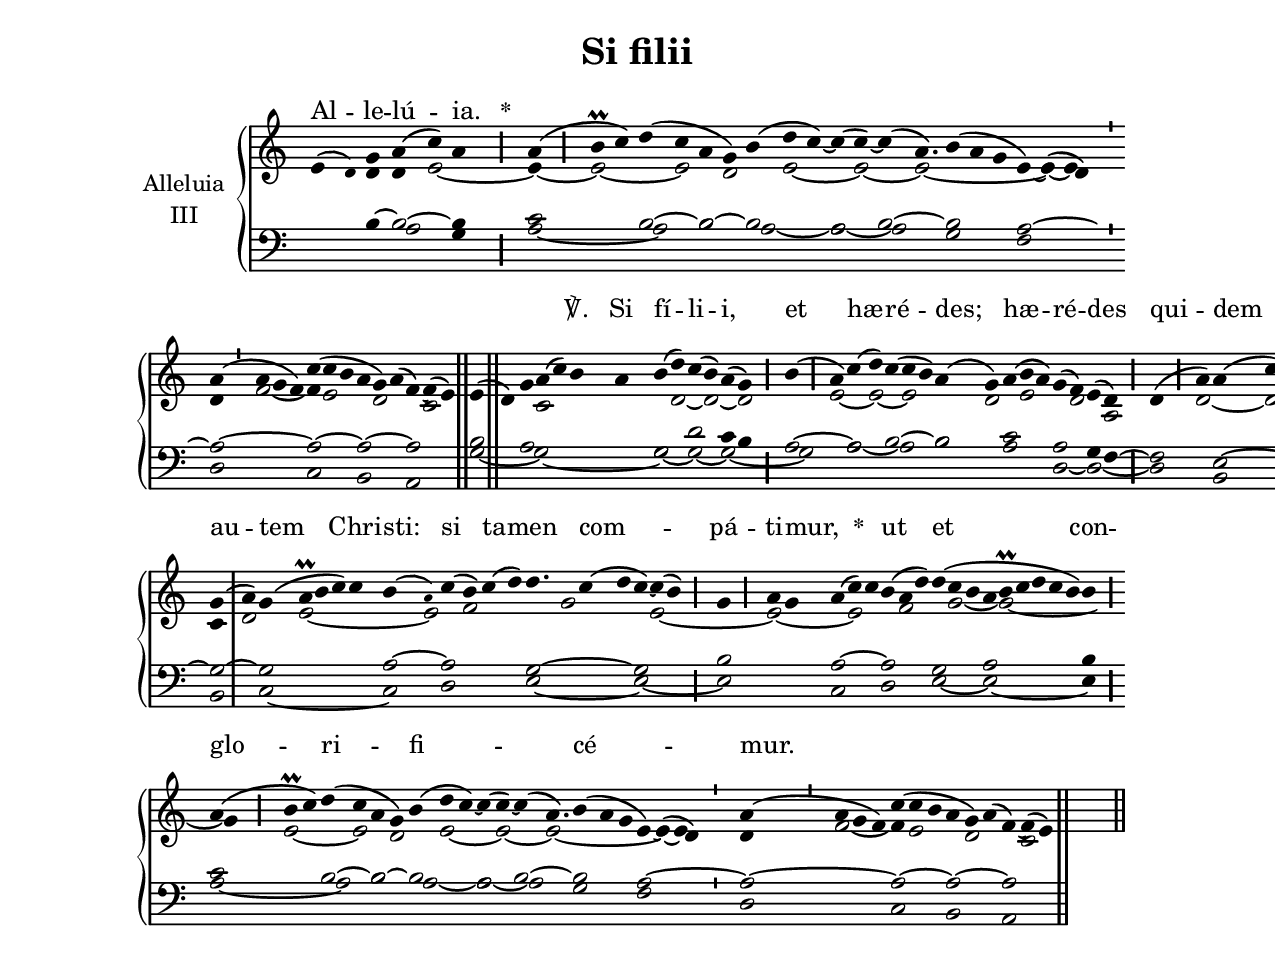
\version "2.18"
\include "gregorian.ly"
\include "noh2.ily"


%Page reference: page iii.154
%(volume.page)

global = {
 \key e \phrygian
 \cadenzaOn 
}

\header {
  title = \markup \center-column {"Si filii" \vspace #1 }
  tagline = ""
  composer = ""
}

\paper {
 #(include-special-characters)
  oddHeaderMarkup = \markup \fill-line {
    \line {}
    \center-column {
      \on-the-fly #first-page     " "
      \on-the-fly #not-first-page "Si filii"
    }
    \line { \on-the-fly #print-page-number-check-first \fromproperty #'page:page-number-string }
  }
  evenHeaderMarkup = \markup \fill-line {
    \line { \on-the-fly #print-page-number-check-first \fromproperty #'page:page-number-string }
    \center-column { "Si filii" }
    \line {}
  }
}

chantText = \lyricmode {
Al -- le -- lú -- ia. 
\set stanza = " * " 
_ _ _ _ _ _ _ _ _ _ ℣. 
Si fí -- li -- i, et hæ -- ré -- des; 
hæ -- ré -- des qui -- dem De -- i, 
co -- hæ -- ré -- des au -- tem Chri -- sti: 
si ta -- men com -- pá -- ti -- mur, _ _ 
\set stanza = " * " 
ut et con -- glo -- ri -- fi -- cé -- mur. 
_ _ _ _ _ _ _ _ _ _ _ }

chantMusic = {
\tieDown   e'4 ( \once \tweak #'font-size #-4 d' ) g'4 a'4 ( c''4) a'4 \divisioMaior
 a'4 ( b'\prall c''4) d''4 ( c''4 a'4 g'4) b'4 ( d''4 c''4) ~ c''4 ( c''4) ~ c''4 ( a'4.) b'4 ( a'4 g'4 e'4) ~ e'4 ( d'4) \divisioMinima
 a'4 ( a'4 g'4 f'4) c''4 ( c''4 b'4 a'4 g'4) a'4 ( f'4) ~ f'4 ( e'4) \finalis
 e'4 ( d'4) g'4 a'4 ( c''4) b'4 a'4 b'4 ( d''4) c''4 ( b'4) a'4 ( g'4) \divisioMaior
 b'4 ( a'4) c''4 ( d''4) c''4 ( c''4 b'4) a'4 ( g'4) a'4 ( b'4 a'4) g'4 ( f'4) e'4 ( d'4) \divisioMaior
 d'4 ( a'4) a'4 ( c''4) c''4 ( c''4 b'4) g'4 ( g'4 f'4) g'4 g'4 ( a'4 g'4) e'4 e'4 \divisioMaxima
 g'4 ( a'4) g'4 ( a'\prall b'4 c''4) c''4 b'4 ( \once \tweak #'font-size #-4 a' ) c''4 ( b'4) c''4 ( d''4) d''4. c''4 ( d''4 c''4) ~ c''4 ( b'4) \divisioMaior
 g'4 a'4 g'4 a'4 ( c''4) c''4 b'4 ( a'4 d''4) d''4 ( c''4 b'4 a'4 b'\prall c''4 d''4 c''4 b'4) b'4 \divisioMaior
 a'4 ( b'\prall c''4) d''4 ( c''4 a'4 g'4) b'4 ( d''4 c''4) ~ c''4 ( c''4) ~ c''4 ( a'4.) b'4 ( a'4 g'4 e'4) ~ e'4 ( d'4) \divisioMinima
 a'4 ( a'4 g'4 f'4) c''4 ( c''4 b'4 a'4 g'4) a'4 ( f'4) ~ f'4 ( e'4) \finalis

}

altoMusic = {
r4 \tiny d' \normalsize4 d'4 e'2 ~ e'4 ~ \divisioMaior
e'2*3/2 ~ e'2 d'2 e'2*3/2 ~ e'2 ~ e'2*11/4 ~ e'4 ~ e'4 d'4 \divisioMinima
f'2*3/2 ~ f'4 e'2*3/2 d'2*3/2 c'2*3/2 \finalis
r2 c'2*5/2 d'2 ~ d'2 ~ d'2 \divisioMaior
e'2 ~ e'2 ~ e'2*3/2 d'2 e'2*3/2 d'2 a2 \divisioMaior
d'2 ~ d'2 c'2*3/2 ~ c'2*4/2 d'2*3/2 ~ d'4 c'4 \divisioMaxima
d'2 e'2*5/2 ~ e'2 f'2*4/2 g'2*7/4 e'2*3/2 ~ \divisioMaior
e'2*3/2 ~ e'2*3/2 f'2*3/2 g'2*3/2 ~ g'2*6/2 ~ g'4 \divisioMaior
e'2*3/2 ~ e'2 d'2 e'2*3/2 ~ e'2 ~ e'2*11/4 ~ e'4 ~ e'4 d'4 \divisioMinima
f'2*3/2 ~ f'4 e'2*3/2 d'2*3/2 c'2*3/2 \finalis
}

tenorMusic = {
r2 b4 ~ b2 ~ b4 \divisioMaior
c'2*3/2 b2 ~ b2 ~ b2*3/2 a2 b2*5/4 ~ b2*3/2 a2*3/2 ~ \divisioMinima
a2*4/2 ~ a2*3/2 ~ a2*3/2 ~ a2*3/2 \finalis
b2 a2*5/2 g2 d'2 c'4 b4 \divisioMaior
a2 ~ a2 b2*3/2 ~ b2 c'2*3/2 a2 g4 f4 ~ \divisioMaior
f2 e2 ~ e2*3/2 g2*4/2 ~ g2*3/2 ~ g2 ~ \divisioMaxima
g2 ~ g2*5/2 a2 ~ a2*4/2 g2*7/4 ~ g2*3/2 \divisioMaior
b2*3/2 a2*3/2 ~ a2*3/2 g2*3/2 a2*6/2 b4 \divisioMaior
c'2*3/2 b2 ~ b2 ~ b2*3/2 a2 b2*5/4 ~ b2*3/2 a2*3/2 ~ \divisioMinima
a2*4/2 ~ a2*3/2 ~ a2*3/2 ~ a2*3/2 \finalis
}

bassMusic = {
r2*3/2 a2 g4 \divisioMaior
a2*3/2 ~ a2 b2 a2*3/2 ~ a2 ~ a2*5/4 g2*3/2 f2*3/2 \divisioMinima
d2*4/2 c2*3/2 b,2*3/2 a,2*3/2 \finalis
g2 ~ g2*5/2 ~ g2 ~ g2 ~ g2 ~ \divisioMaior
g2 a2 ~ a2*3/2 b2 a2*3/2 d2 ~ d2 ~ \divisioMaior
d2 b,2 a,2*3/2 ~ a,2*4/2 b,2*3/2 c2 \divisioMaxima
b,2 c2*5/2 ~ c2 d2*4/2 e2*7/4 ~ e2*3/2 ~ \divisioMaior
e2*3/2 c2*3/2 d2*3/2 e2*3/2 ~ e2*6/2 ~ e4 \divisioMaior
a2*3/2 ~ a2 b2 a2*3/2 ~ a2 ~ a2*5/4 g2*3/2 f2*3/2 \divisioMinima
d2*4/2 c2*3/2 b,2*3/2 a,2*3/2 \finalis
}

voiceLines = {
\voiceLineStyle


}

\score{
  <<
    \new GrandStaff <<
      \set GrandStaff.autoBeaming = ##f
      \set GrandStaff.instrumentName = \markup \center-column {
        "Alleluia"
        "III"
      }
      \new Staff = up <<
        \new Voice = "chant" {
          \voiceOne \global \chantMusic
        }
        \new Voice {
          \voiceTwo \global \altoMusic
        }
      >>

      \new Staff = down <<
        \clef bass
        \new Voice {
          \voiceOne \global \tenorMusic
        }
        \new Voice {
          \voiceTwo \global \bassMusic
        }
	\new Voice {
        \voiceThree \global \voiceLines
        }
      >>
    >>
    \new Lyrics \lyricsto chant {
      \chantText
    }
  >>
  \layout{
  }
  \midi{
    \tempo 4 = 125
  }
}
